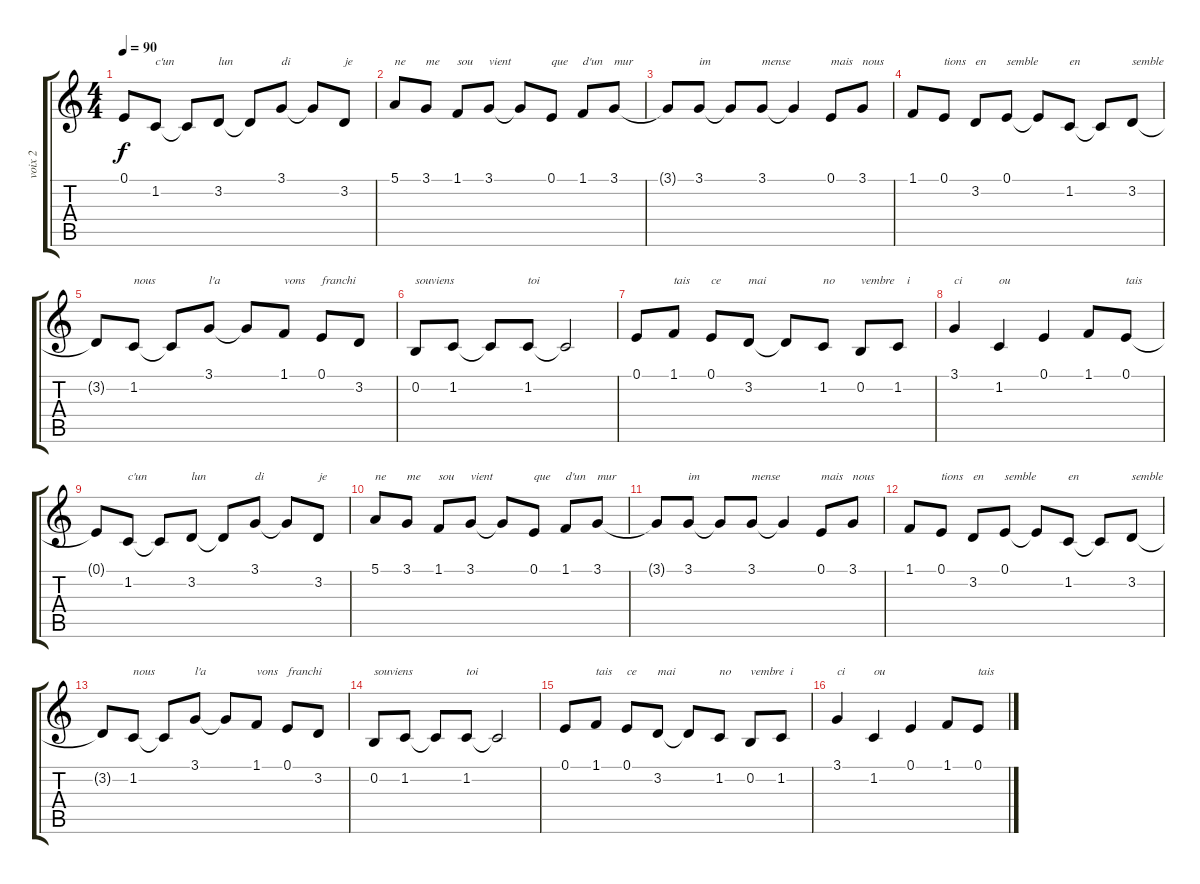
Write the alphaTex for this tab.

\track ("voix 2" "voix 2") {instrument synthvoice}
\staff {score tabs}
\tuning (E4 B3 G3 D3 A2 E2) {hide}
\ts (4 4)
\tempo 90
\clef g2
\ks c
0.1{t}.8{dy f} 1.2.8{txt "c'un"} 1.2{t}.8 3.2.8{txt "lun"} 3.2{t}.8 3.1.8{txt "di"} 3.1{t}.8 3.2.8{txt "je"} |
5.1.8{txt "ne"} 3.1.8{txt "me"} 1.1.8{txt "sou"} 3.1.8{txt "vient"} 3.1{t}.8 0.1.8{txt "que"} 1.1.8{txt "d'un"} 3.1.8{txt "mur"} |
3.1{t}.8 3.1.8{txt "im"} 3.1{t}.8 3.1.8{txt "mense"} 3.1{t}.4 0.1.8{txt "mais"} 3.1.8{txt "nous"} |
1.1.8{txt ""} 0.1.8{txt "tions"} 3.2.8{txt "en"} 0.1.8{txt "semble"} 0.1{t}.8 1.2.8{txt "en"} 1.2{t}.8 3.2.8{txt "semble"} |
3.2{t}.8 1.2.8{txt "nous"} 1.2{t}.8 3.1.8{txt "l'a"} 3.1{t}.8 1.1.8{txt "vons"} 0.1.8{txt "franchi"} 3.2.8 |
0.2.8{txt "souviens"} 1.2.8 1.2{t}.8 1.2.8{txt "toi"} 1.2{t}.2 |
0.1.8{txt ""} 1.1.8{txt "tais"} 0.1.8{txt "ce"} 3.2.8{txt "mai"} 3.2{t}.8 1.2.8{txt "no"} 0.2.8{txt "vembre"} 1.2.8{txt "   i"} |
3.1.4{txt "ci"} 1.2.4{txt "ou"} 0.1.4{txt ""} 1.1.8{txt ""} 0.1.8{txt "tais"} |
0.1{t}.8 1.2.8{txt "c'un"} 1.2{t}.8 3.2.8{txt "lun"} 3.2{t}.8 3.1.8{txt "di"} 3.1{t}.8 3.2.8{txt "je"} |
5.1.8{txt "ne"} 3.1.8{txt "me"} 1.1.8{txt "sou"} 3.1.8{txt "vient"} 3.1{t}.8 0.1.8{txt "que"} 1.1.8{txt "d'un"} 3.1.8{txt "mur"} |
3.1{t}.8 3.1.8{txt "im"} 3.1{t}.8 3.1.8{txt "mense"} 3.1{t}.4 0.1.8{txt "mais"} 3.1.8{txt "nous"} |
1.1.8{txt ""} 0.1.8{txt "tions"} 3.2.8{txt "en"} 0.1.8{txt "semble"} 0.1{t}.8 1.2.8{txt "en"} 1.2{t}.8 3.2.8{txt "semble"} |
3.2{t}.8 1.2.8{txt "nous"} 1.2{t}.8 3.1.8{txt "l'a"} 3.1{t}.8 1.1.8{txt "vons"} 0.1.8{txt "franchi"} 3.2.8 |
0.2.8{txt "souviens"} 1.2.8 1.2{t}.8 1.2.8{txt "toi"} 1.2{t}.2 |
0.1.8{txt ""} 1.1.8{txt "tais"} 0.1.8{txt "ce"} 3.2.8{txt "mai"} 3.2{t}.8 1.2.8{txt "no"} 0.2.8{txt "vembre"} 1.2.8{txt "   i"} |
3.1.4{txt "ci"} 1.2.4{txt "ou"} 0.1.4{txt ""} 1.1.8{txt ""} 0.1.8{txt "tais"}
